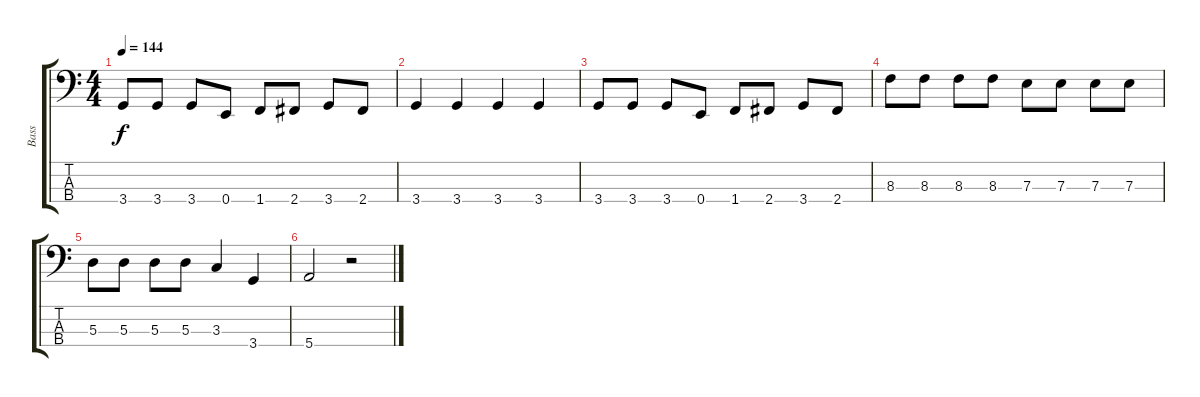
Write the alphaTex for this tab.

\track ("Bass" "Bass") {instrument electricbasspick}
\staff {score tabs}
\tuning (G2 D2 A1 E1) {hide}
\ts (4 4)
\tempo 144
\clef f4
\ks c
3.4.8{dy f} 3.4.8 3.4.8 0.4.8 1.4.8 2.4.8 3.4.8 2.4.8 |
3.4.4 3.4.4 3.4.4 3.4.4 |
3.4.8 3.4.8 3.4.8 0.4.8 1.4.8 2.4.8 3.4.8 2.4.8 |
8.3.8 8.3.8 8.3.8 8.3.8 7.3.8 7.3.8 7.3.8 7.3.8 |
5.3.8 5.3.8 5.3.8 5.3.8 3.3.4 3.4.4 |
5.4.2 r.2
